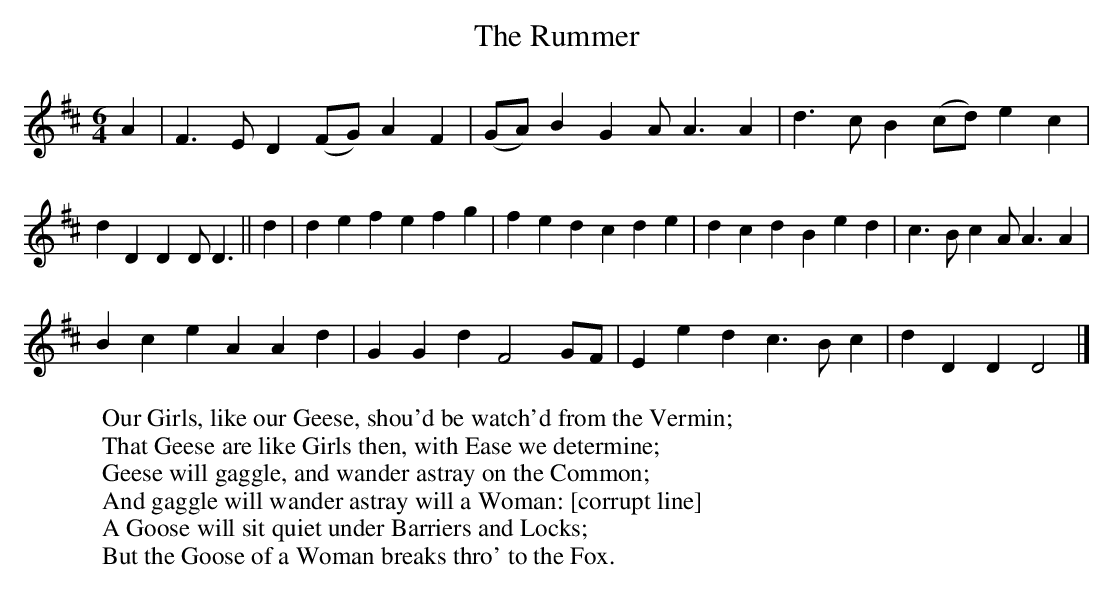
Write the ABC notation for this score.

X:1
T:The Rummer
W:Our Girls, like our Geese, shou'd be watch'd from the Vermin;
W:That Geese are like Girls then, with Ease we determine;
W:Geese will gaggle, and wander astray on the Common;
W:And gaggle will wander astray will a Woman: [corrupt line]
W:A Goose will sit quiet under Barriers and Locks;
W:But the Goose of a Woman breaks thro' to the Fox.
L:1/4
M:6/4
K:D
A | F3/2E/D (F/G/)AF | (G/A/) BGA/A3/2A | d3/2c/B(c/d/)ec |
dDDD/D3/2 || d | defefg | fedcde | dcdBed | c3/2B/cA/A3/2A |
BceAAd | GGdF2G/F/ | Eedc3/2B/c | dDDD2 |]
